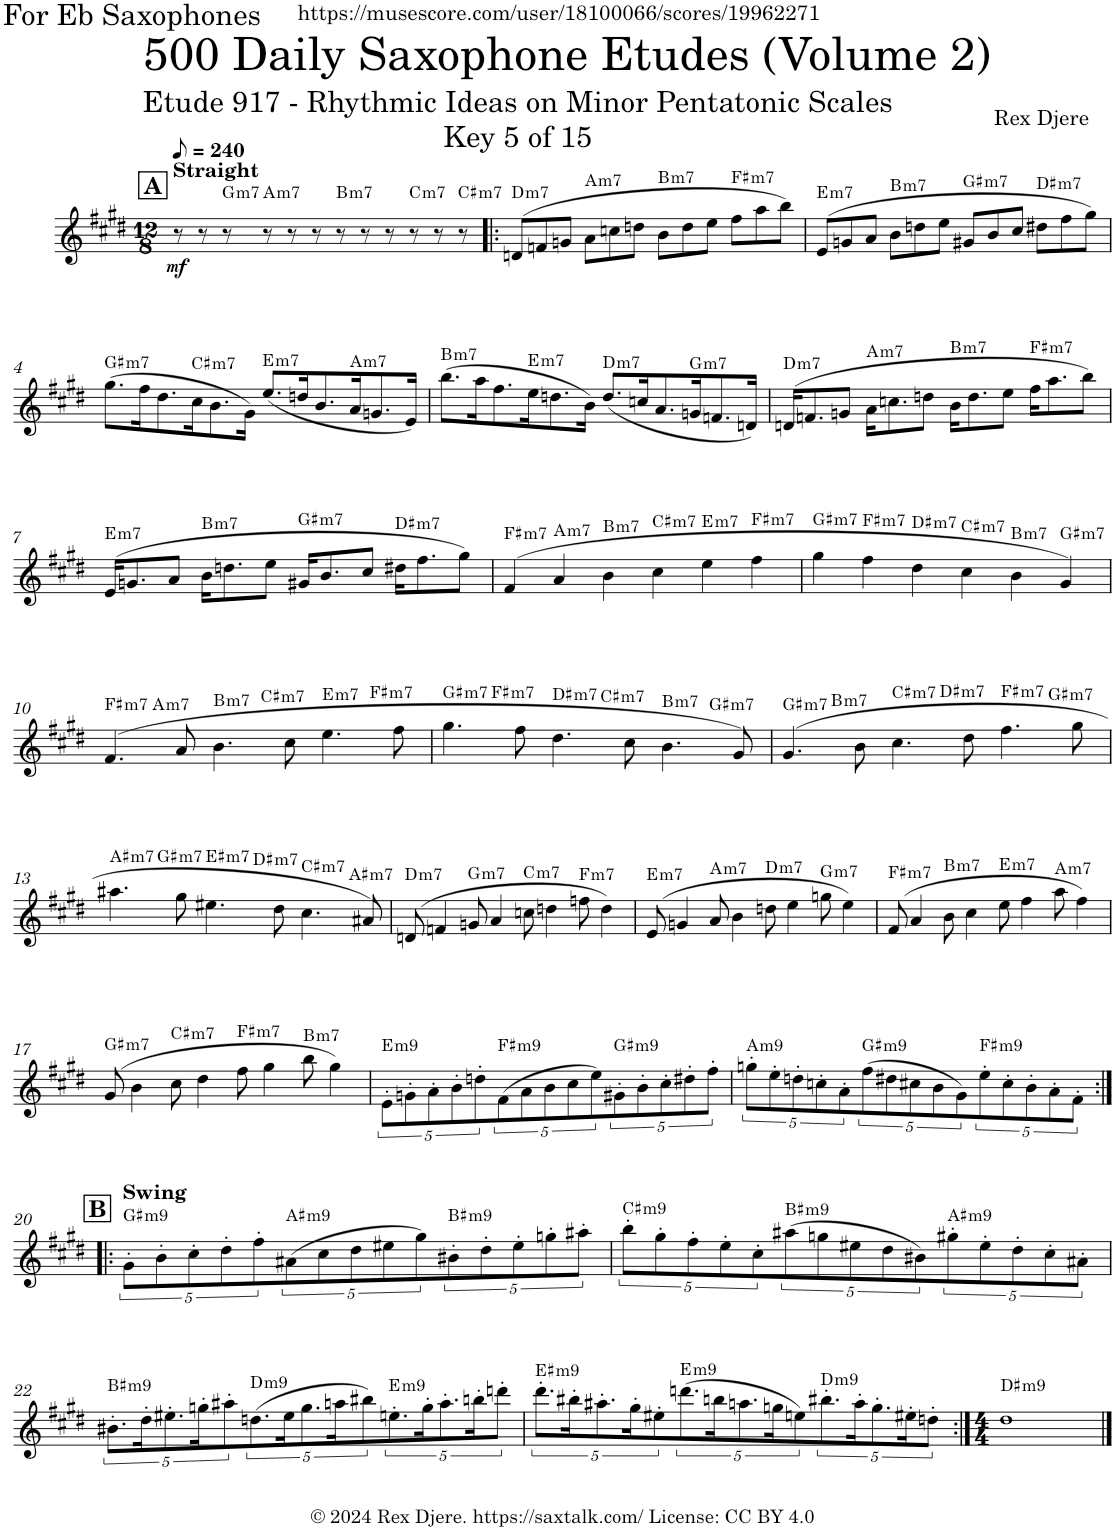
**kern	**dynam	**harte
*part1	*part1	*part1
*staff1	*staff1	*
*I"Alto Saxophone	*	*
*I'A. Sax.	*	*
*clefG2	*	*
*Trd5c9	*	*
*k[f#c#g#d#]	*	*
*M12/8	*	*
*MM120	*	*
!!LO:REH:place=s1:a:B:cj:fs=14:t=A
=1	=1	=1
!LO:TX:a:B:t=Straight	!	!
!	!LO:DY:b	!
8r	mf	.
8r	.	.
!	!	!LO:H:kt=m7
8r	.	G:min7
!	!	!LO:H:kt=m7
8r	.	A:min7
8r	.	.
8r	.	.
!	!	!LO:H:kt=m7
8r	.	B:min7
8r	.	.
8r	.	.
!	!	!LO:H:kt=m7
8r	.	C:min7
8r	.	.
!	!	!LO:H:kt=m7
8r	.	C#:min7
=2!|:	=2!|:	=2!|:
!	!	!LO:H:kt=m7
(8dn/L	.	D:min7
8fn/	.	.
8gn/J	.	.
!	!	!LO:H:kt=m7
8a\L	.	A:min7
8ccn\	.	.
8ddn\J	.	.
!	!	!LO:H:kt=m7
8b\L	.	B:min7
8dd\	.	.
8ee\J	.	.
!	!	!LO:H:kt=m7
8ff#\L	.	F#:min7
8aa\	.	.
8bb\J)	.	.
=3	=3	=3
!	!	!LO:H:kt=m7
(8e/L	.	E:min7
8gn/	.	.
8a/J	.	.
!	!	!LO:H:kt=m7
8b\L	.	B:min7
8ddn\	.	.
8ee\J	.	.
!	!	!LO:H:kt=m7
8g#X/L	.	G#:min7
8b/	.	.
8cc#/J	.	.
!	!	!LO:H:kt=m7
8dd#X\L	.	D#:min7
8ff#\	.	.
8gg#\J)	.	.
!!LO:LB:g=z
=4	=4	=4
!	!	!LO:H:kt=m7
(8.gg#\L	.	G#:min7
16ff#\K	.	.
8.dd#\	.	.
!	!	!LO:H:kt=m7
16cc#\K	.	C#:min7
8.b\	.	.
16g#\Jk)	.	.
!	!	!LO:H:kt=m7
(8.ee/L	.	E:min7
16ddn/K	.	.
8.b/	.	.
!	!	!LO:H:kt=m7
16a/K	.	A:min7
8.gn/	.	.
16e/Jk)	.	.
=5	=5	=5
!	!	!LO:H:kt=m7
(8.bb\L	.	B:min7
16aa\K	.	.
8.ff#\	.	.
!	!	!LO:H:kt=m7
16ee\K	.	E:min7
8.ddn\	.	.
16b\Jk)	.	.
!	!	!LO:H:kt=m7
(8.dd/L	.	D:min7
16ccn/K	.	.
8.a/	.	.
!	!	!LO:H:kt=m7
16gn/K	.	G:min7
8.fn/	.	.
16dn/Jk)	.	.
=6	=6	=6
!	!	!LO:H:kt=m7
(16dn/KL	.	D:min7
8.fn/	.	.
8gn/J	.	.
!	!	!LO:H:kt=m7
16a\KL	.	A:min7
8.ccn\	.	.
8ddn\J	.	.
!	!	!LO:H:kt=m7
16b\KL	.	B:min7
8.dd\	.	.
8ee\J	.	.
!	!	!LO:H:kt=m7
16ff#\KL	.	F#:min7
8.aa\	.	.
8bb\J)	.	.
!!LO:LB:g=z
=7	=7	=7
!	!	!LO:H:kt=m7
(16e/KL	.	E:min7
8.gn/	.	.
8a/J	.	.
!	!	!LO:H:kt=m7
16b\KL	.	B:min7
8.ddn\	.	.
8ee\J	.	.
!	!	!LO:H:kt=m7
16g#X/KL	.	G#:min7
8.b/	.	.
8cc#/J	.	.
!	!	!LO:H:kt=m7
16dd#X\KL	.	D#:min7
8.ff#\	.	.
8gg#\J)	.	.
=8	=8	=8
!	!	!LO:H:kt=m7
(4f#/	.	F#:min7
!	!	!LO:H:kt=m7
4a/	.	A:min7
!	!	!LO:H:kt=m7
4b\	.	B:min7
!	!	!LO:H:kt=m7
4cc#\	.	C#:min7
!	!	!LO:H:kt=m7
4ee\	.	E:min7
!	!	!LO:H:kt=m7
4ff#\	.	F#:min7
=9	=9	=9
!	!	!LO:H:kt=m7
4gg#\	.	G#:min7
!	!	!LO:H:kt=m7
4ff#\	.	F#:min7
!	!	!LO:H:kt=m7
4dd#\	.	D#:min7
!	!	!LO:H:kt=m7
4cc#\	.	C#:min7
!	!	!LO:H:kt=m7
4b\	.	B:min7
!	!	!LO:H:kt=m7
4g#/)	.	G#:min7
!!LO:LB:g=z
=10	=10	=10
!	!	!LO:H:kt=m7
*^	*	*
*	*^	*	*
(4.f#/	4ryy	2.ryy	.	F#:min7
!	!	!	!	!LO:H:kt=m7
.	1ryy	.	.	A:min7
8a/	.	.	.	.
!	!	!	!	!LO:H:kt=m7
4.b\	.	.	.	B:min7
!	!	!	!	!LO:H:kt=m7
.	.	2.ryy	.	C#:min7
8cc#\	.	.	.	.
!	!	!	!	!LO:H:kt=m7
4.ee\	.	.	.	E:min7
!	!	!	!	!LO:H:kt=m7
.	4ryy	.	.	F#:min7
8ff#\	.	.	.	.
=11	=11	=11	=11	=11
!	!	!	!	!LO:H:kt=m7
4.gg#\	4ryy	2.ryy	.	G#:min7
!	!	!	!	!LO:H:kt=m7
.	1ryy	.	.	F#:min7
8ff#\	.	.	.	.
!	!	!	!	!LO:H:kt=m7
4.dd#\	.	.	.	D#:min7
!	!	!	!	!LO:H:kt=m7
.	.	2.ryy	.	C#:min7
8cc#\	.	.	.	.
!	!	!	!	!LO:H:kt=m7
4.b\	.	.	.	B:min7
!	!	!	!	!LO:H:kt=m7
.	4ryy	.	.	G#:min7
8g#/)	.	.	.	.
=12	=12	=12	=12	=12
!	!	!	!	!LO:H:kt=m7
(4.g#/	4ryy	2.ryy	.	G#:min7
!	!	!	!	!LO:H:kt=m7
.	1ryy	.	.	B:min7
8b\	.	.	.	.
!	!	!	!	!LO:H:kt=m7
4.cc#\	.	.	.	C#:min7
!	!	!	!	!LO:H:kt=m7
.	.	2.ryy	.	D#:min7
8dd#\	.	.	.	.
!	!	!	!	!LO:H:kt=m7
4.ff#\	.	.	.	F#:min7
!	!	!	!	!LO:H:kt=m7
.	4ryy	.	.	G#:min7
8gg#\	.	.	.	.
!!LO:LB:g=z	!!	!!
=13	=13	=13	=13	=13
!	!	!	!	!LO:H:kt=m7
4.aa#X\	4ryy	2.ryy	.	A#:min7
!	!	!	!	!LO:H:kt=m7
.	1ryy	.	.	G#:min7
8gg#\	.	.	.	.
!	!	!	!	!LO:H:kt=m7
4.ee#X\	.	.	.	E#:min7
!	!	!	!	!LO:H:kt=m7
.	.	2.ryy	.	D#:min7
8dd#\	.	.	.	.
!	!	!	!	!LO:H:kt=m7
4.cc#\	.	.	.	C#:min7
!	!	!	!	!LO:H:kt=m7
.	4ryy	.	.	A#:min7
8a#X/)	.	.	.	.
=14	=14	=14	=14	=14
!	!	!	!	!LO:H:kt=m7
*v	*v	*v	*	*
(8dn/	.	D:min7
4fn/	.	.
!	!	!LO:H:kt=m7
8gn/	.	G:min7
4a/	.	.
!	!	!LO:H:kt=m7
8ccn\	.	C:min7
4ddn\	.	.
!	!	!LO:H:kt=m7
8ffn\	.	F:min7
4dd\)	.	.
=15	=15	=15
!	!	!LO:H:kt=m7
(8e/	.	E:min7
4gn/	.	.
!	!	!LO:H:kt=m7
8a/	.	A:min7
4b\	.	.
!	!	!LO:H:kt=m7
8ddn\	.	D:min7
4ee\	.	.
!	!	!LO:H:kt=m7
8ggn\	.	G:min7
4ee\)	.	.
=16	=16	=16
!	!	!LO:H:kt=m7
(8f#/	.	F#:min7
4a/	.	.
!	!	!LO:H:kt=m7
8b\	.	B:min7
4cc#\	.	.
!	!	!LO:H:kt=m7
8ee\	.	E:min7
4ff#\	.	.
!	!	!LO:H:kt=m7
8aa\	.	A:min7
4ff#\)	.	.
!!LO:LB:g=z
=17	=17	=17
!	!	!LO:H:kt=m7
(8g#/	.	G#:min7
4b\	.	.
!	!	!LO:H:kt=m7
8cc#\	.	C#:min7
4dd#\	.	.
!	!	!LO:H:kt=m7
8ff#\	.	F#:min7
4gg#\	.	.
!	!	!LO:H:kt=m7
8bb\	.	B:min7
4gg#\)	.	.
=18	=18	=18
!	!	!LO:H:kt=m9
10e'\L	.	E:min9
10gn'\	.	.
10a'\	.	.
10b'\	.	.
10ddn'\	.	.
!	!	!LO:H:kt=m9
(10f#\	.	F#:min9
10a\	.	.
10b\	.	.
10cc#\	.	.
10ee\)	.	.
!	!	!LO:H:kt=m9
10g#X'\	.	G#:min9
10b'\	.	.
10cc#'\	.	.
10dd#X'\	.	.
10ff#'\J	.	.
=19	=19	=19
!	!	!LO:H:kt=m9
10ggn'\L	.	A:min9
10ee'\	.	.
10ddn'\	.	.
10ccn'\	.	.
10a'\	.	.
!	!	!LO:H:kt=m9
(10ff#\	.	G#:min9
10dd#X\	.	.
10cc#X\	.	.
10b\	.	.
10g#\)	.	.
!	!	!LO:H:kt=m9
10ee'\	.	F#:min9
10cc#'\	.	.
10b'\	.	.
10a'\	.	.
10f#'\J	.	.
!!LO:LB:g=z
!!LO:REH:place=s1:a:B:cj:fs=14:t=B
=20:|!|:	=20:|!|:	=20:|!|:
!LO:TX:a:B:t=Swing	!	!LO:H:kt=m9
10g#'\L	.	G#:min9
10b'\	.	.
10cc#'\	.	.
10dd#'\	.	.
10ff#'\	.	.
!	!	!LO:H:kt=m9
(10a#X\	.	A#:min9
10cc#\	.	.
10dd#\	.	.
10ee#X\	.	.
10gg#\)	.	.
!	!	!LO:H:kt=m9
10b#X'\	.	B#:min9
10dd#'\	.	.
10ee#'\	.	.
10ggn'\	.	.
10aa#X'\J	.	.
=21	=21	=21
!	!	!LO:H:kt=m9
10bb'\L	.	C#:min9
10gg#'\	.	.
10ff#'\	.	.
10ee'\	.	.
10cc#'\	.	.
!	!	!LO:H:kt=m9
(10aa#X\	.	B#:min9
10ggn\	.	.
10ee#X\	.	.
10dd#\	.	.
10b#X\)	.	.
!	!	!LO:H:kt=m9
10gg#X'\	.	A#:min9
10ee#'\	.	.
10dd#'\	.	.
10cc#'\	.	.
10a#X'\J	.	.
!!LO:LB:g=z
=22	=22	=22
!	!	!LO:H:kt=m9
10.b#X'\L	.	B#:min9
20dd#'\K	.	.
10.ee#X'\	.	.
20ggn'\K	.	.
10aa#X'\	.	.
!	!	!LO:H:kt=m9
(10.ddn\	.	D:min9
20ee#\K	.	.
10.gg\	.	.
20aan\K	.	.
10bb#X\)	.	.
!	!	!LO:H:kt=m9
10.een'\	.	E:min9
20gg'\K	.	.
10.aa'\	.	.
20bbn'\K	.	.
10dddn'\J	.	.
=23	=23	=23
!	!	!LO:H:kt=m9
10.ddd#'\L	.	E#:min9
20bb#X'\K	.	.
10.aa#X'\	.	.
20gg#'\K	.	.
10ee#X'\	.	.
!	!	!LO:H:kt=m9
(10.dddn\	.	E:min9
20bbn\K	.	.
10.aan\	.	.
20ggn\K	.	.
10een\)	.	.
!	!	!LO:H:kt=m9
10.bb#X'\	.	D:min9
20aa'\K	.	.
10.gg'\	.	.
20ee#X'\K	.	.
10ddn'\J	.	.
=24:|!	=24:|!	=24:|!
*M4/4	*	*
!	!	!LO:H:kt=m9
1dd#	.	D#:min9
==	==	==
*-	*-	*-
